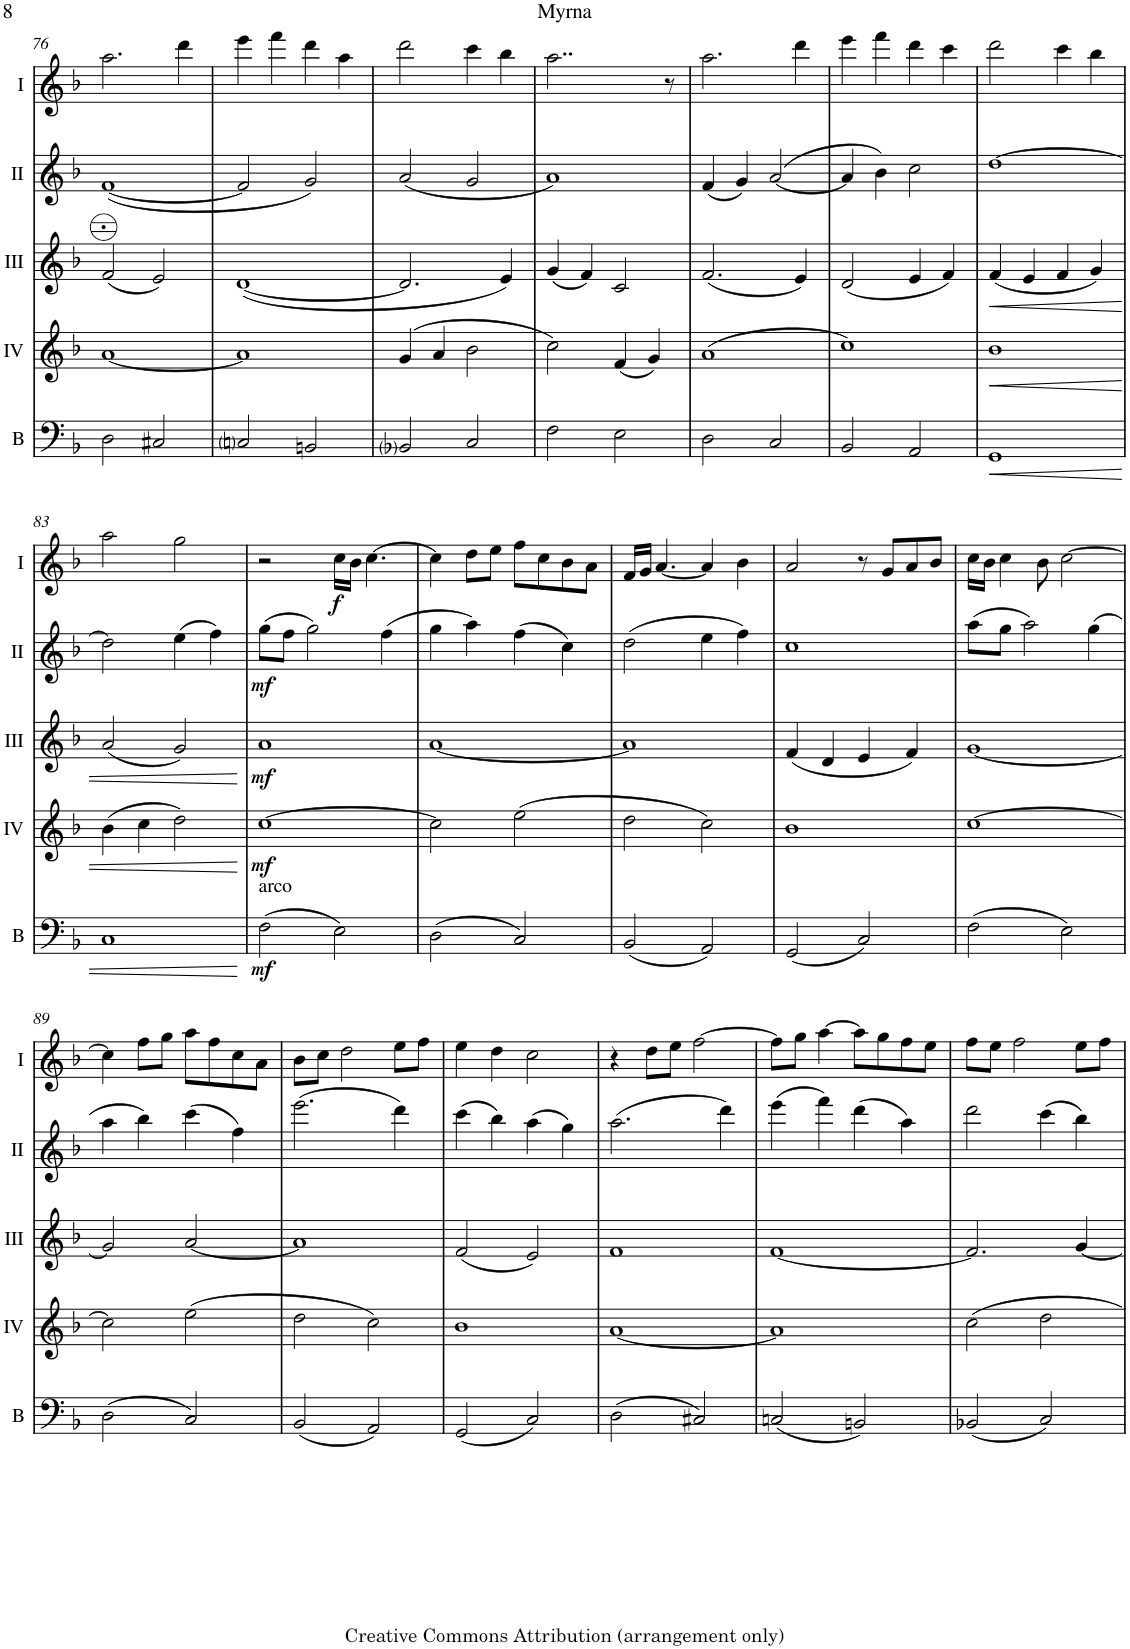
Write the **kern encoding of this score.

**kern	**dynam	**kern	**dynam	**kern	**dynam	**kern	**dynam	**kern	**dynam
*part5	*part5	*part4	*part4	*part3	*part3	*part2	*part2	*part1	*part1
*staff5	*staff5	*staff4	*staff4	*staff3	*staff3	*staff2	*staff2	*staff1	*staff1
*I"Bass	*	*I"Acc. 4	*	*I"Acc. 3	*	*I"Acc. 2	*	*I"Acc. 1	*
*I'B	*	*	*	*	*	*	*	*	*
!!LO:PB:g=z
*clefF4	*	*clefG2	*	*clefG2	*	*clefG2	*	*clefG2	*
*Trd7c12	*	*Trd7c12	*	*	*	*	*	*	*
*k[b-]	*	*k[b-]	*	*k[b-]	*	*k[b-]	*	*k[b-]	*
*M4/4	*	*M4/4	*	*M4/4	*	*M4/4	*	*M4/4	*
=76	=76	=76	=76	=76	=76	=76	=76	=76	=76
2D\	.	[1a	.	(2f/	.	([1f	.	2.aa\	.
2C#X/	.	.	.	2e/)	.	.	.	.	.
.	.	.	.	.	.	.	.	4ddd\	.
=77	=77	=77	=77	=77	=77	=77	=77	=77	=77
2Cni/	.	1a]	.	([1d	.	2f/]	.	4eee\	.
.	.	.	.	.	.	.	.	4fff\	.
2BBn/	.	.	.	.	.	2g/)	.	4ddd\	.
.	.	.	.	.	.	.	.	4aa\	.
=78	=78	=78	=78	=78	=78	=78	=78	=78	=78
2BB-i/	.	(4g/	.	2.d/]	.	(2a/	.	2ddd\	.
.	.	4a/	.	.	.	.	.	.	.
2C/	.	2b-\	.	.	.	2g/	.	4ccc\	.
.	.	.	.	4e/)	.	.	.	4bb-\	.
=79	=79	=79	=79	=79	=79	=79	=79	=79	=79
2F\	.	2cc\)	.	(4g/	.	1a)	.	2..aa\	.
.	.	.	.	4f/)	.	.	.	.	.
2E\	.	(4f/	.	2c/	.	.	.	.	.
.	.	4g/)	.	.	.	.	.	.	.
.	.	.	.	.	.	.	.	8r	.
=80	=80	=80	=80	=80	=80	=80	=80	=80	=80
2D\	.	(1a	.	(2.f/	.	(4f/	.	2.aa\	.
.	.	.	.	.	.	4g/)	.	.	.
2C/	.	.	.	.	.	([2a/	.	.	.
.	.	.	.	4e/)	.	.	.	4ddd\	.
=81	=81	=81	=81	=81	=81	=81	=81	=81	=81
2BB-/	.	1cc)	.	(2d/	.	4a/]	.	4eee\	.
.	.	.	.	.	.	4b-\)	.	4fff\	.
2AA/	.	.	.	4e/	.	2cc\	.	4ddd\	.
.	.	.	.	4f/)	.	.	.	4ccc\	.
=82	=82	=82	=82	=82	=82	=82	=82	=82	=82
!	!LO:HP:b	!	!LO:HP:b	!	!LO:HP:b	!	!	!	!
1GG	<	1b-	<	(4f/	<	[1dd	.	2ddd\	.
.	.	.	.	4e/	.	.	.	.	.
.	.	.	.	4f/	.	.	.	4ccc\	.
.	.	.	.	4g/)	.	.	.	4bb-\	.
!!LO:LB:g=z
=83	=83	=83	=83	=83	=83	=83	=83	=83	=83
1C	.	(4b-\	.	(2a/	.	2dd\]	.	2aa\	.
.	.	4cc\	.	.	.	.	.	.	.
.	.	2dd\)	.	2g/)	.	(4ee\	.	2gg\	.
.	.	.	.	.	.	4ff\)	.	.	.
.	[	.	[	.	[	.	.	.	.
=84	=84	=84	=84	=84	=84	=84	=84	=84	=84
!LO:TX:a:t=arco	!	!	!	!	!	!	!	!	!
!	!LO:DY:b	!	!LO:DY:b	!	!LO:DY:b	!	!LO:DY:b	!	!
(2F\	mf	[1cc	mf	1a	mf	(8gg\L	mf	2r	.
.	.	.	.	.	.	8ff\J	.	.	.
.	.	.	.	.	.	2gg\)	.	.	.
!	!	!	!	!	!	!	!	!	!LO:DY:b
2E\)	.	.	.	.	.	.	.	16cc\LL	f
.	.	.	.	.	.	.	.	16b-\JJ	.
.	.	.	.	.	.	.	.	[4.cc\	.
.	.	.	.	.	.	(4ff\	.	.	.
=85	=85	=85	=85	=85	=85	=85	=85	=85	=85
(2D\	.	2cc\]	.	[1a	.	4gg\	.	4cc\]	.
.	.	.	.	.	.	4aa\)	.	8dd\L	.
.	.	.	.	.	.	.	.	8ee\J	.
2C/)	.	(2ee\	.	.	.	(4ff\	.	8ff\L	.
.	.	.	.	.	.	.	.	8cc\	.
.	.	.	.	.	.	4cc\)	.	8b-\	.
.	.	.	.	.	.	.	.	8a\J	.
=86	=86	=86	=86	=86	=86	=86	=86	=86	=86
(2BB-/	.	2dd\	.	1a]	.	(2dd\	.	16f/LL	.
.	.	.	.	.	.	.	.	16g/JJ	.
.	.	.	.	.	.	.	.	[4.a/	.
2AA/)	.	2cc\)	.	.	.	4ee\	.	4a/]	.
.	.	.	.	.	.	4ff\)	.	4b-\	.
=87	=87	=87	=87	=87	=87	=87	=87	=87	=87
(2GG/	.	1b-	.	(4f/	.	1cc	.	2a/	.
.	.	.	.	4d/	.	.	.	.	.
2C/)	.	.	.	4e/	.	.	.	8r	.
.	.	.	.	.	.	.	.	8g/L	.
.	.	.	.	4f/)	.	.	.	8a/	.
.	.	.	.	.	.	.	.	8b-/J	.
=88	=88	=88	=88	=88	=88	=88	=88	=88	=88
(2F\	.	[1cc	.	[1g	.	(8aa\L	.	16cc\LL	.
.	.	.	.	.	.	.	.	16b-\JJ	.
.	.	.	.	.	.	8gg\J	.	4cc\	.
.	.	.	.	.	.	2aa\)	.	.	.
.	.	.	.	.	.	.	.	8b-\	.
2E\)	.	.	.	.	.	.	.	[2cc\	.
.	.	.	.	.	.	(4gg\	.	.	.
!!LO:LB:g=z
=89	=89	=89	=89	=89	=89	=89	=89	=89	=89
(2D\	.	2cc\]	.	2g/]	.	4aa\	.	4cc\]	.
.	.	.	.	.	.	4bb-\)	.	8ff\L	.
.	.	.	.	.	.	.	.	8gg\J	.
2C/)	.	(2ee\	.	[2a/	.	(4ccc\	.	8aa\L	.
.	.	.	.	.	.	.	.	8ff\	.
.	.	.	.	.	.	4ff\)	.	8cc\	.
.	.	.	.	.	.	.	.	8a\J	.
=90	=90	=90	=90	=90	=90	=90	=90	=90	=90
(2BB-/	.	2dd\	.	1a]	.	(2.eee\	.	8b-\L	.
.	.	.	.	.	.	.	.	8cc\J	.
.	.	.	.	.	.	.	.	2dd\	.
2AA/)	.	2cc\)	.	.	.	.	.	.	.
.	.	.	.	.	.	4ddd\)	.	8ee\L	.
.	.	.	.	.	.	.	.	8ff\J	.
=91	=91	=91	=91	=91	=91	=91	=91	=91	=91
(2GG/	.	1b-	.	(2f/	.	(4ccc\	.	4ee\	.
.	.	.	.	.	.	4bb-\)	.	4dd\	.
2C/)	.	.	.	2e/)	.	(4aa\	.	2cc\	.
.	.	.	.	.	.	4gg\)	.	.	.
=92	=92	=92	=92	=92	=92	=92	=92	=92	=92
(2D\	.	[1a	.	1f	.	(2.aa\	.	4r	.
.	.	.	.	.	.	.	.	8dd\L	.
.	.	.	.	.	.	.	.	8ee\J	.
2C#X/)	.	.	.	.	.	.	.	[2ff\	.
.	.	.	.	.	.	4ddd\)	.	.	.
=93	=93	=93	=93	=93	=93	=93	=93	=93	=93
(2Cn/	.	1a]	.	[1f	.	(4eee\	.	8ff\L]	.
.	.	.	.	.	.	.	.	8gg\J	.
.	.	.	.	.	.	4fff\)	.	[4aa\	.
2BBn/)	.	.	.	.	.	(4ddd\	.	8aa\L]	.
.	.	.	.	.	.	.	.	8gg\	.
.	.	.	.	.	.	4aa\)	.	8ff\	.
.	.	.	.	.	.	.	.	8ee\J	.
=94	=94	=94	=94	=94	=94	=94	=94	=94	=94
(2BB-X/	.	2cc\	.	2.f/]	.	2ddd\	.	8ff\L	.
.	.	.	.	.	.	.	.	8ee\J	.
.	.	.	.	.	.	.	.	2ff\	.
2C/)	.	2dd\	.	.	.	(4ccc\	.	.	.
.	.	.	.	[4g/	.	4bb-\)	.	8ee\L	.
.	.	.	.	.	.	.	.	8ff\J	.
=	=	=	=	=	=	=	=	=	=
*-	*-	*-	*-	*-	*-	*-	*-	*-	*-
